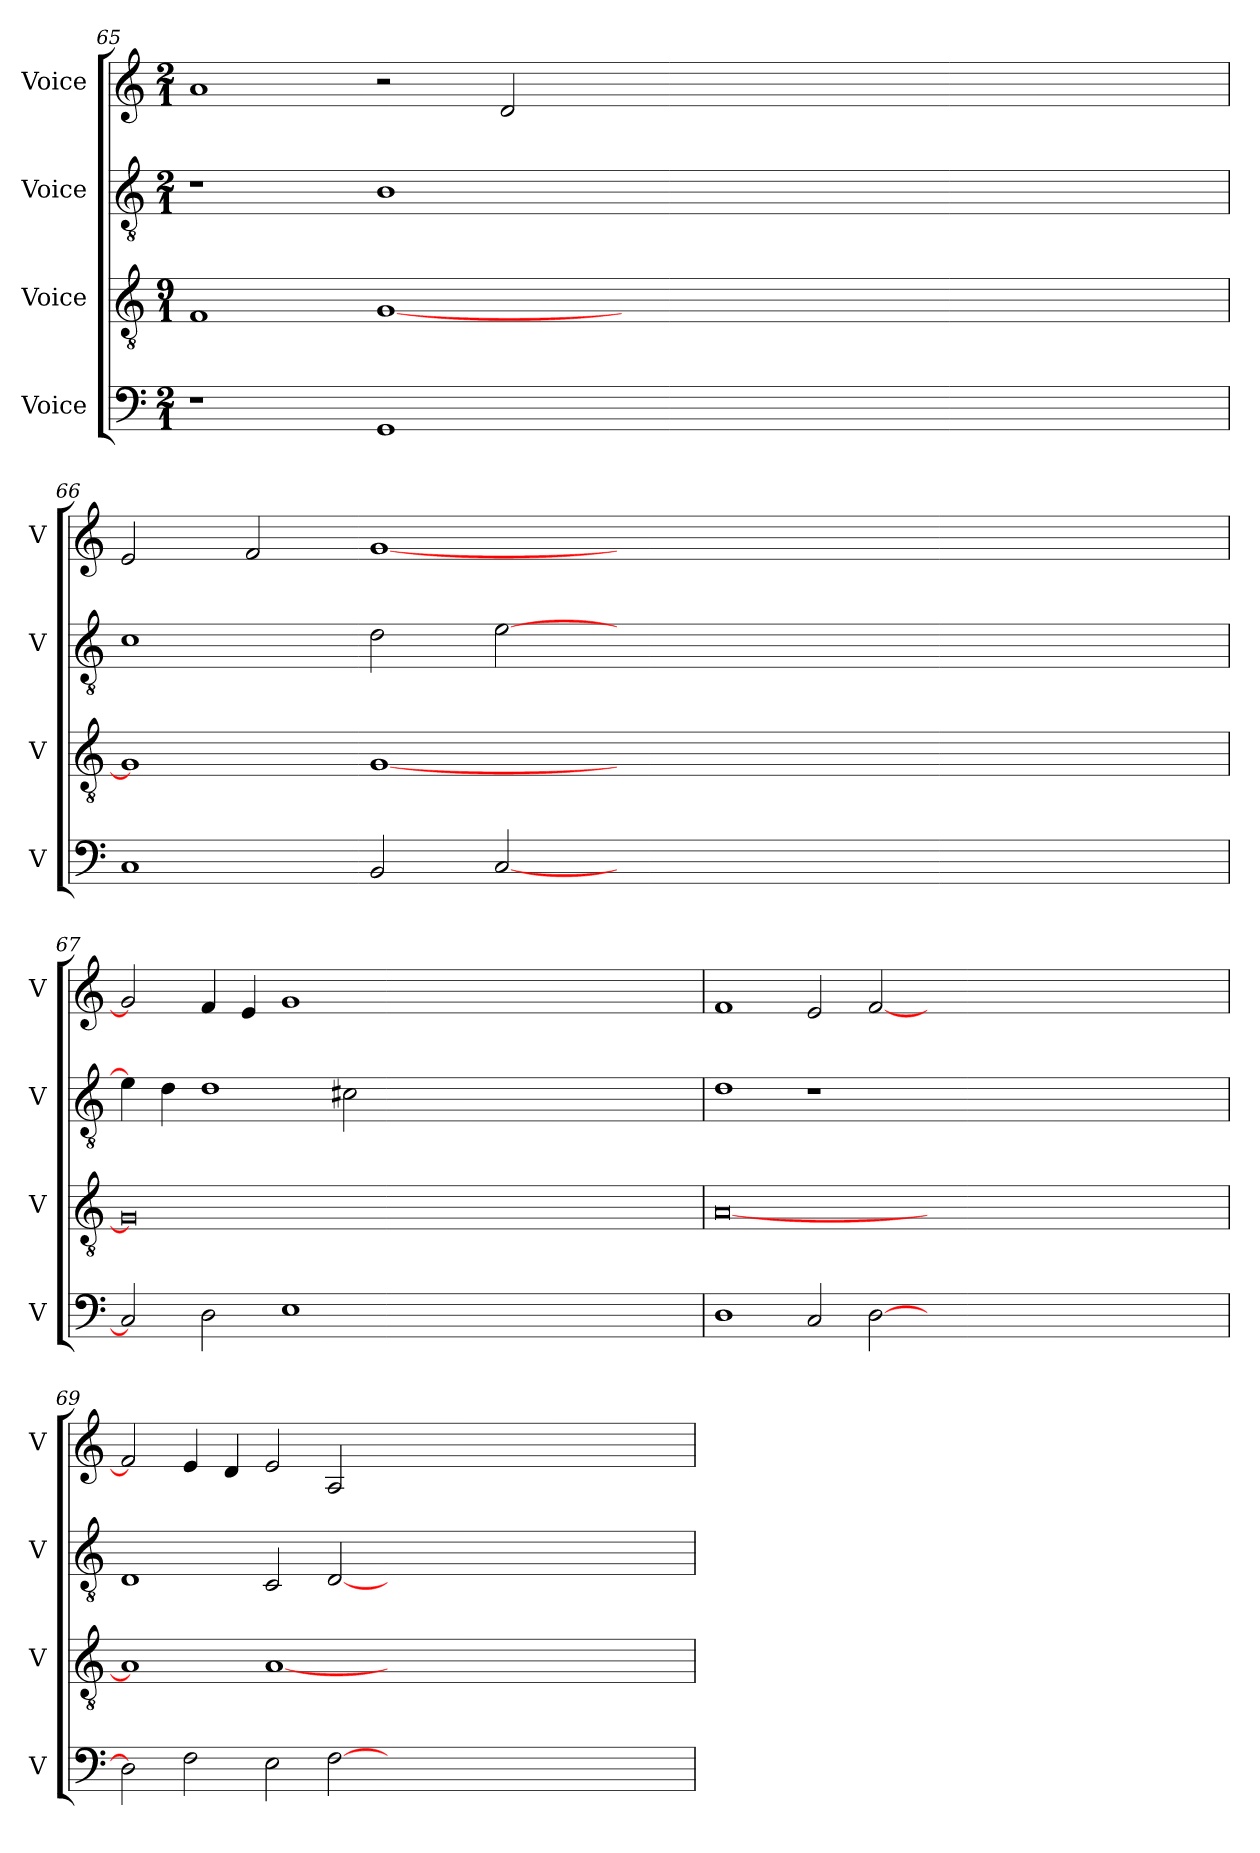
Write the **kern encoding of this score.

**kern	**kern	**kern	**kern
*part4	*part3	*part2	*part1
*staff4	*staff3	*staff2	*staff1
*I"Voice	*I"Voice	*I"Voice	*I"Voice
*I'V	*I'V	*I'V	*I'V
!!LO:LB:g=z
*clefF4	*clefGv2	*clefGv2	*clefG2
*k[]	*k[]	*k[]	*k[]
*M2/1	*M9/1	*M2/1	*M2/1
=65	=65	=65	=65
1r	1F	1r	1a
1GG	[1G	1B	2r
.	.	.	2d/
1%7ryy	1%7ryy	1%7ryy	1%7ryy
=66	=66	=66	=66
1C	1G]	1c	2e/
.	.	.	2f/
2BB/	[1G	2d\	[1g
[2C/	.	[2e\	.
1%7ryy	1%7ryy	1%7ryy	1%7ryy
!!LO:LB:g=z
=67	=67	=67	=67
2C/]	0G]	4e\]	2g/]
.	.	4d\	.
2D\	.	1d	4f/
.	.	.	4e/
1E	.	.	1g
.	.	2c#X\	.
1%7ryy	1%7ryy	1%7ryy	1%7ryy
=68	=68	=68	=68
1D	[0A	1d	1f
2C/	.	1r	2e/
[2D\	.	.	[2f/
1%7ryy	1%7ryy	1%7ryy	1%7ryy
!!LO:PB:g=z
=69	=69	=69	=69
2D\]	1A]	1D	2f/]
2F\	.	.	4e/
.	.	.	4d/
2E\	[1A	2C/	2e/
[2F\	.	[2D/	2A/
1%7ryy	1%7ryy	1%7ryy	1%7ryy
=	=	=	=
*-	*-	*-	*-
